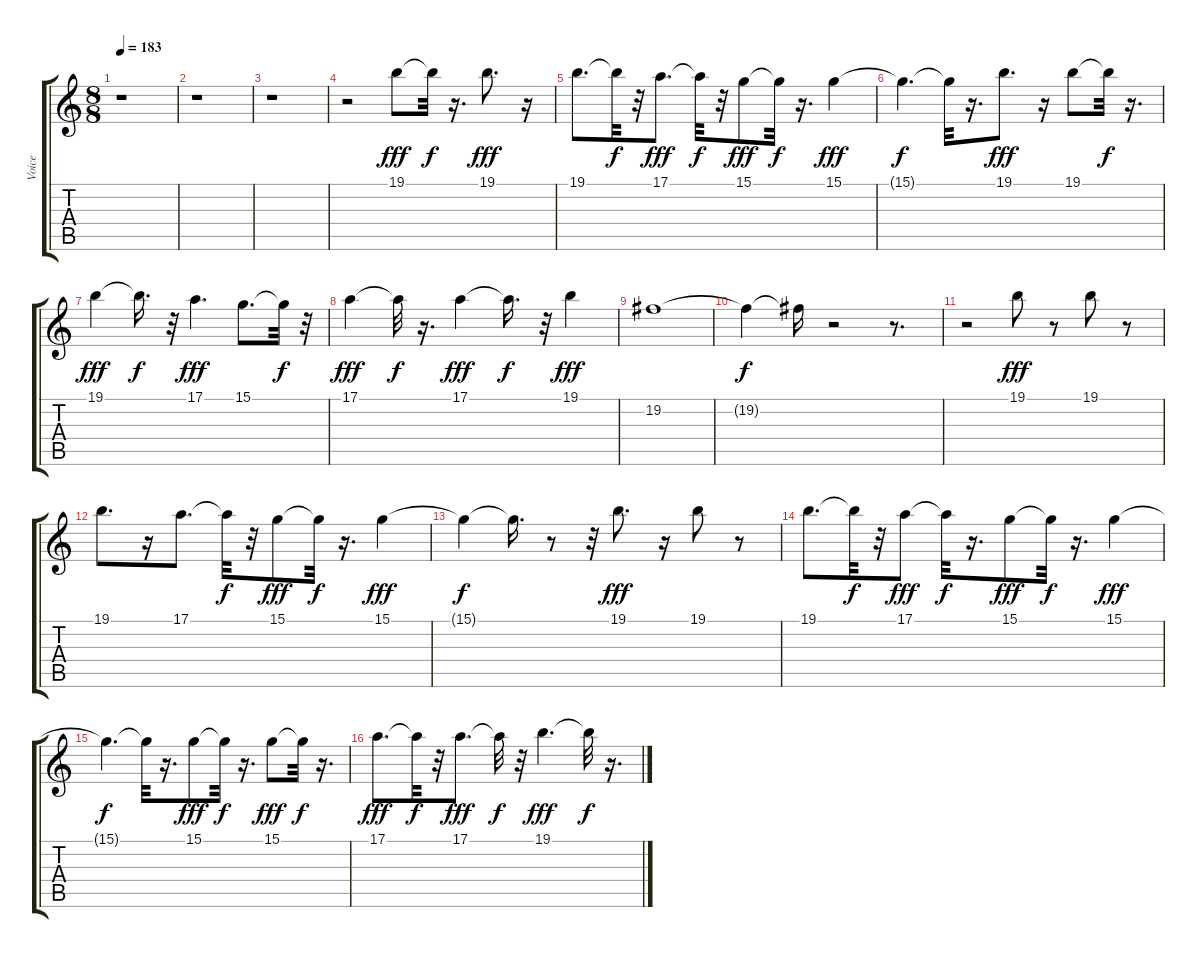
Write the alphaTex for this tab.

\track ("Voice" "Voice") {instrument fx5brightness}
\staff {score tabs}
\tuning (E4 B3 G3 D3 A2 E2) {hide}
\ts (8 8)
\tempo 183
\clef g2
\ks c
r.1{dy f} |
r.1 |
r.1 |
r.2 19.1.8{dy fff} 19.1{t}.32{dy f} r.16{d} 19.1.8{d dy fff} r.16 |
19.1.8{d} 19.1{t}.32{dy f} r.32 17.1.8{d dy fff} 17.1{t}.32{dy f} r.32 15.1.8{dy fff} 15.1{t}.32{dy f} r.16{d} 15.1.4{dy fff} |
15.1{t}.4{d dy f} 15.1{t}.32 r.16{d} 19.1.8{d dy fff} r.16 19.1.8 19.1{t}.32{dy f} r.16{d} |
19.1.4{dy fff} 19.1{t}.16{d dy f} r.32 17.1.4{d dy fff} 15.1.8{d} 15.1{t}.32{dy f} r.32 |
17.1.4{dy fff} 17.1{t}.32{dy f} r.16{d} 17.1.4{dy fff} 17.1{t}.16{d dy f} r.32 19.1.4{dy fff} |
19.2.1 |
19.2{t}.4{dy f} 19.2{t}.16 r.2 r.8{d} |
r.2 19.1.8{dy fff} r.8 19.1.8 r.8 |
19.1.8{d} r.16 17.1.8{d} 17.1{t}.32{dy f} r.32 15.1.8{dy fff} 15.1{t}.32{dy f} r.16{d} 15.1.4{dy fff} |
15.1{t}.4{dy f} 15.1{t}.16{d} r.8 r.32 19.1.8{d dy fff} r.16 19.1.8 r.8 |
19.1.8{d} 19.1{t}.32{dy f} r.32 17.1.8{dy fff} 17.1{t}.32{dy f} r.16{d} 15.1.8{dy fff} 15.1{t}.32{dy f} r.16{d} 15.1.4{dy fff} |
15.1{t}.4{d dy f} 15.1{t}.32 r.16{d} 15.1.8{dy fff} 15.1{t}.32{dy f} r.16{d} 15.1.8{dy fff} 15.1{t}.32{dy f} r.16{d} |
17.1.8{d dy fff} 17.1{t}.32{dy f} r.32 17.1.8{d dy fff} 17.1{t}.32{dy f} r.32 19.1.4{d dy fff} 19.1{t}.32{dy f} r.16{d}
